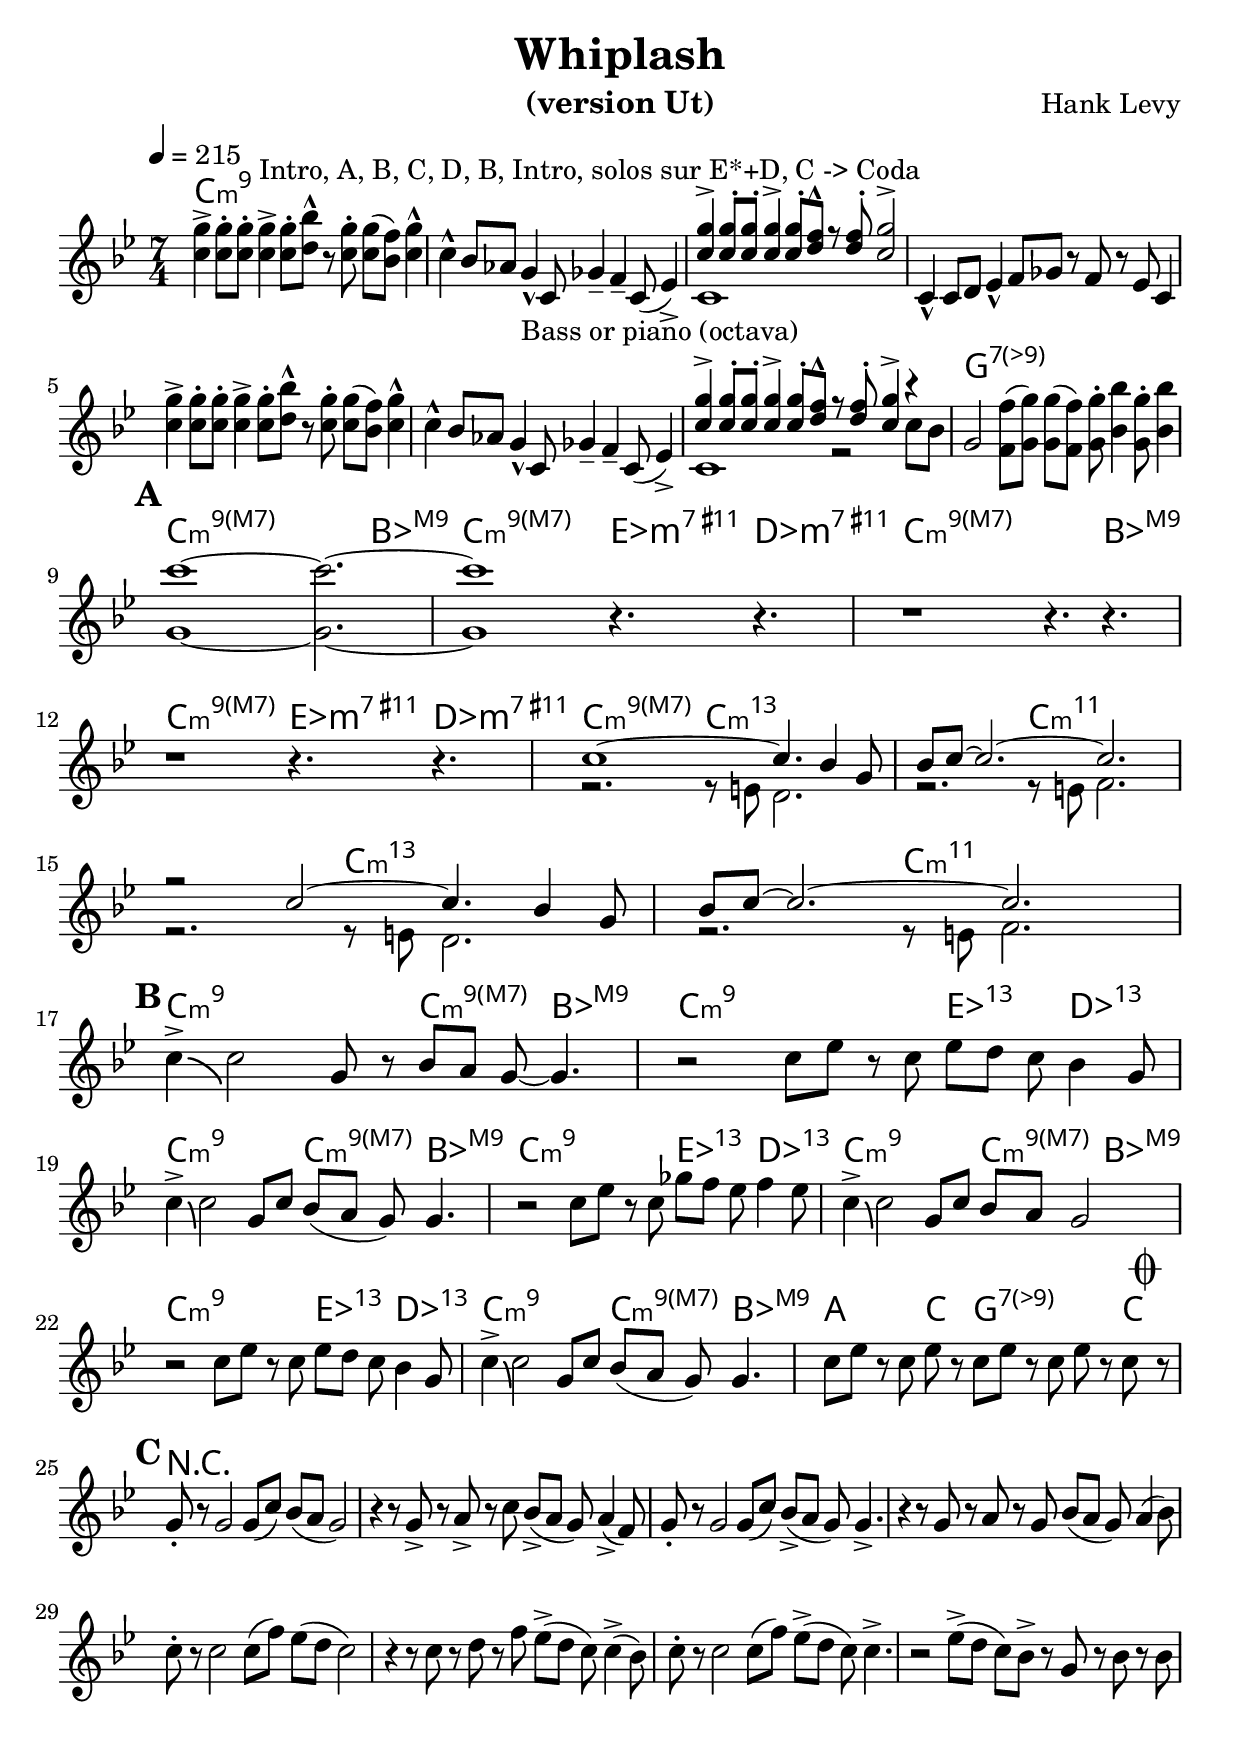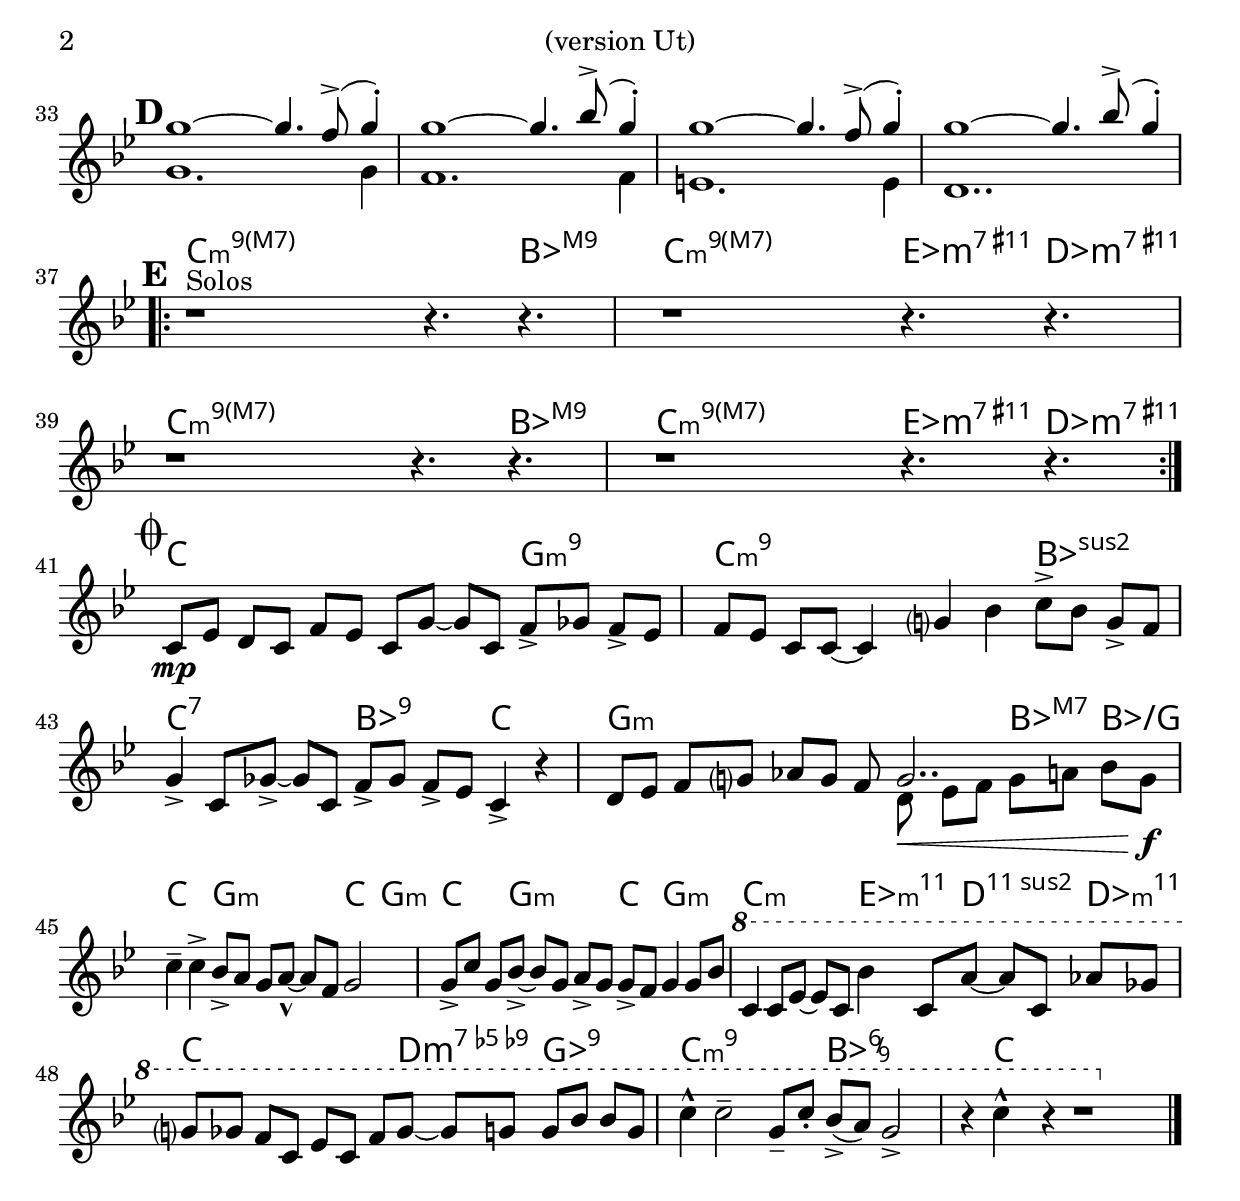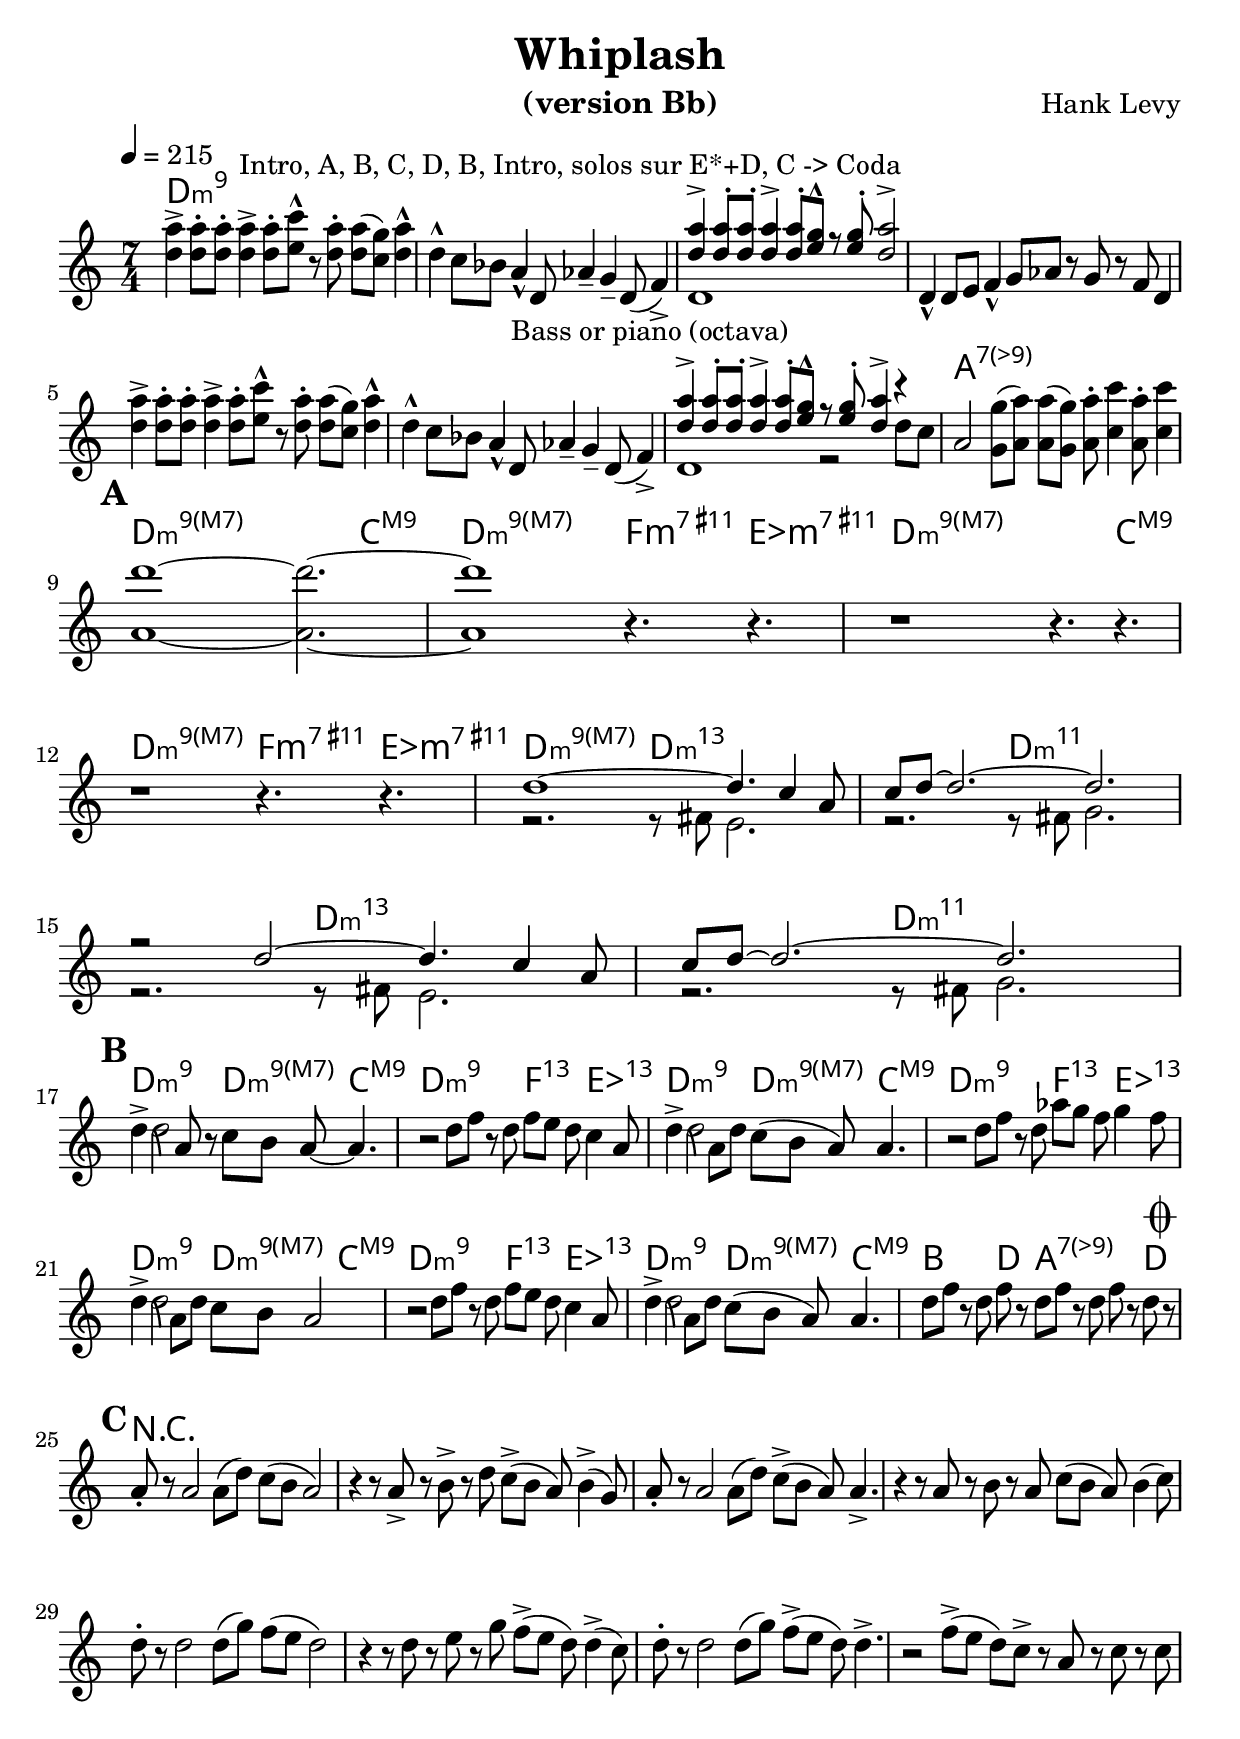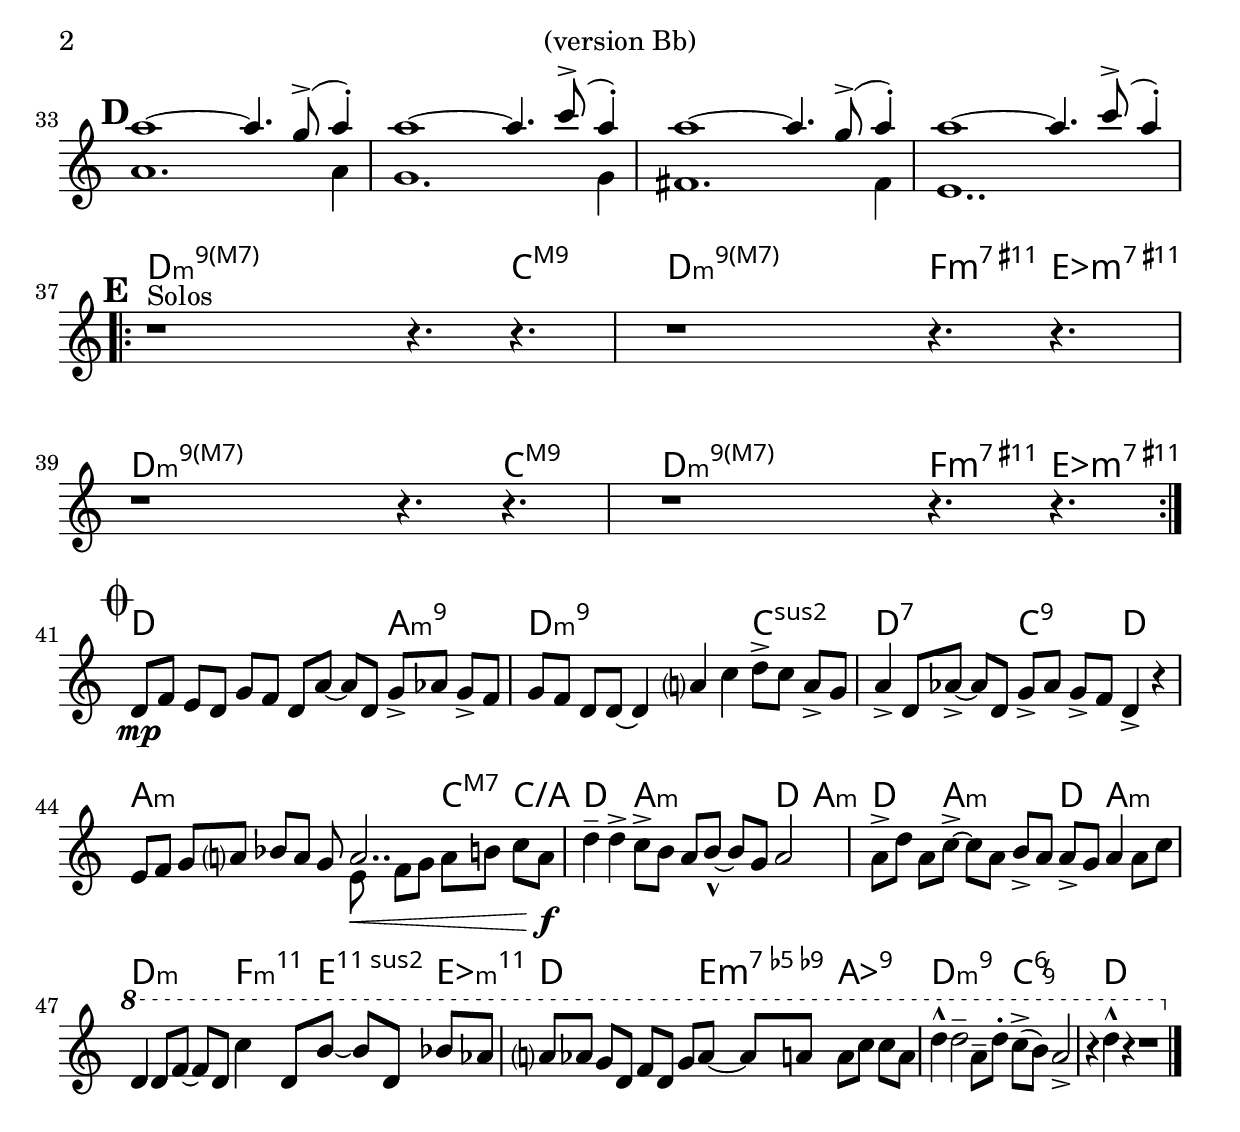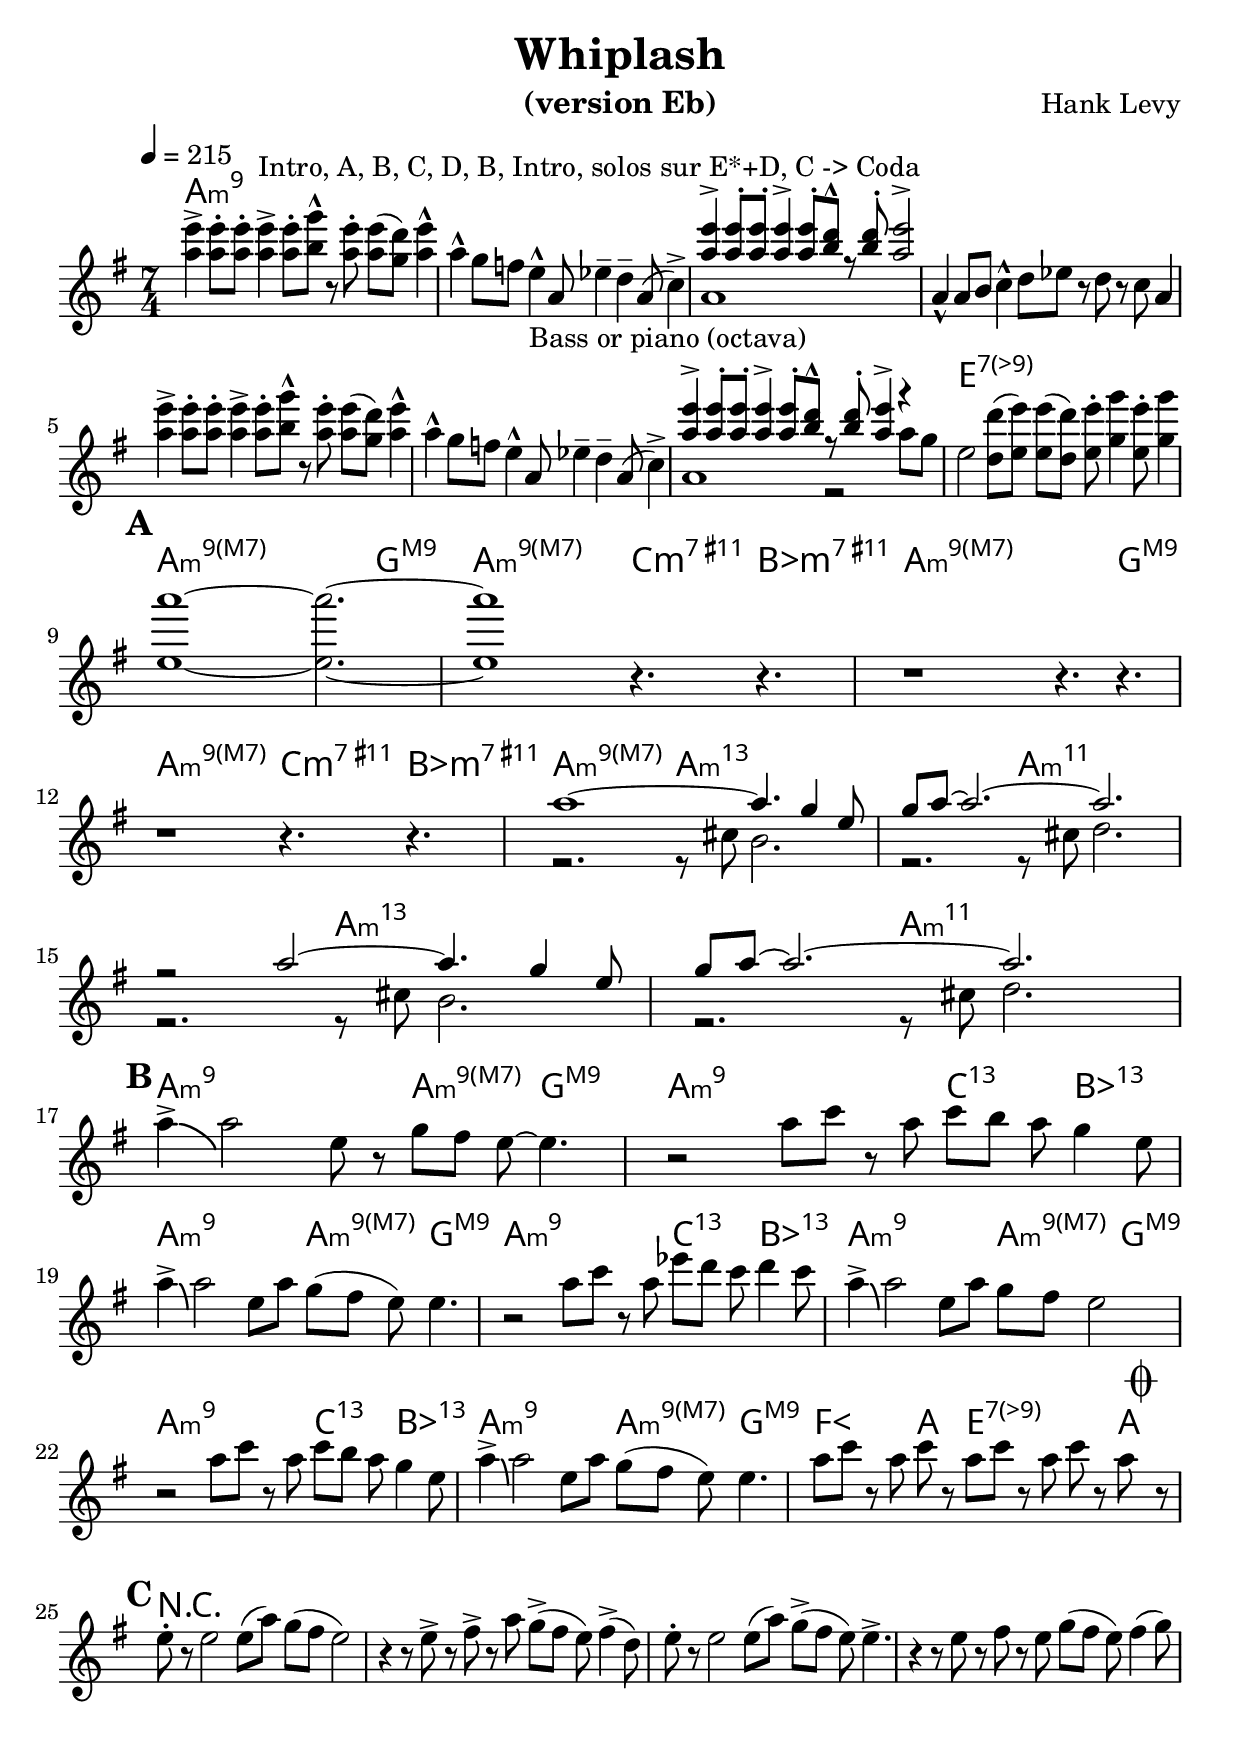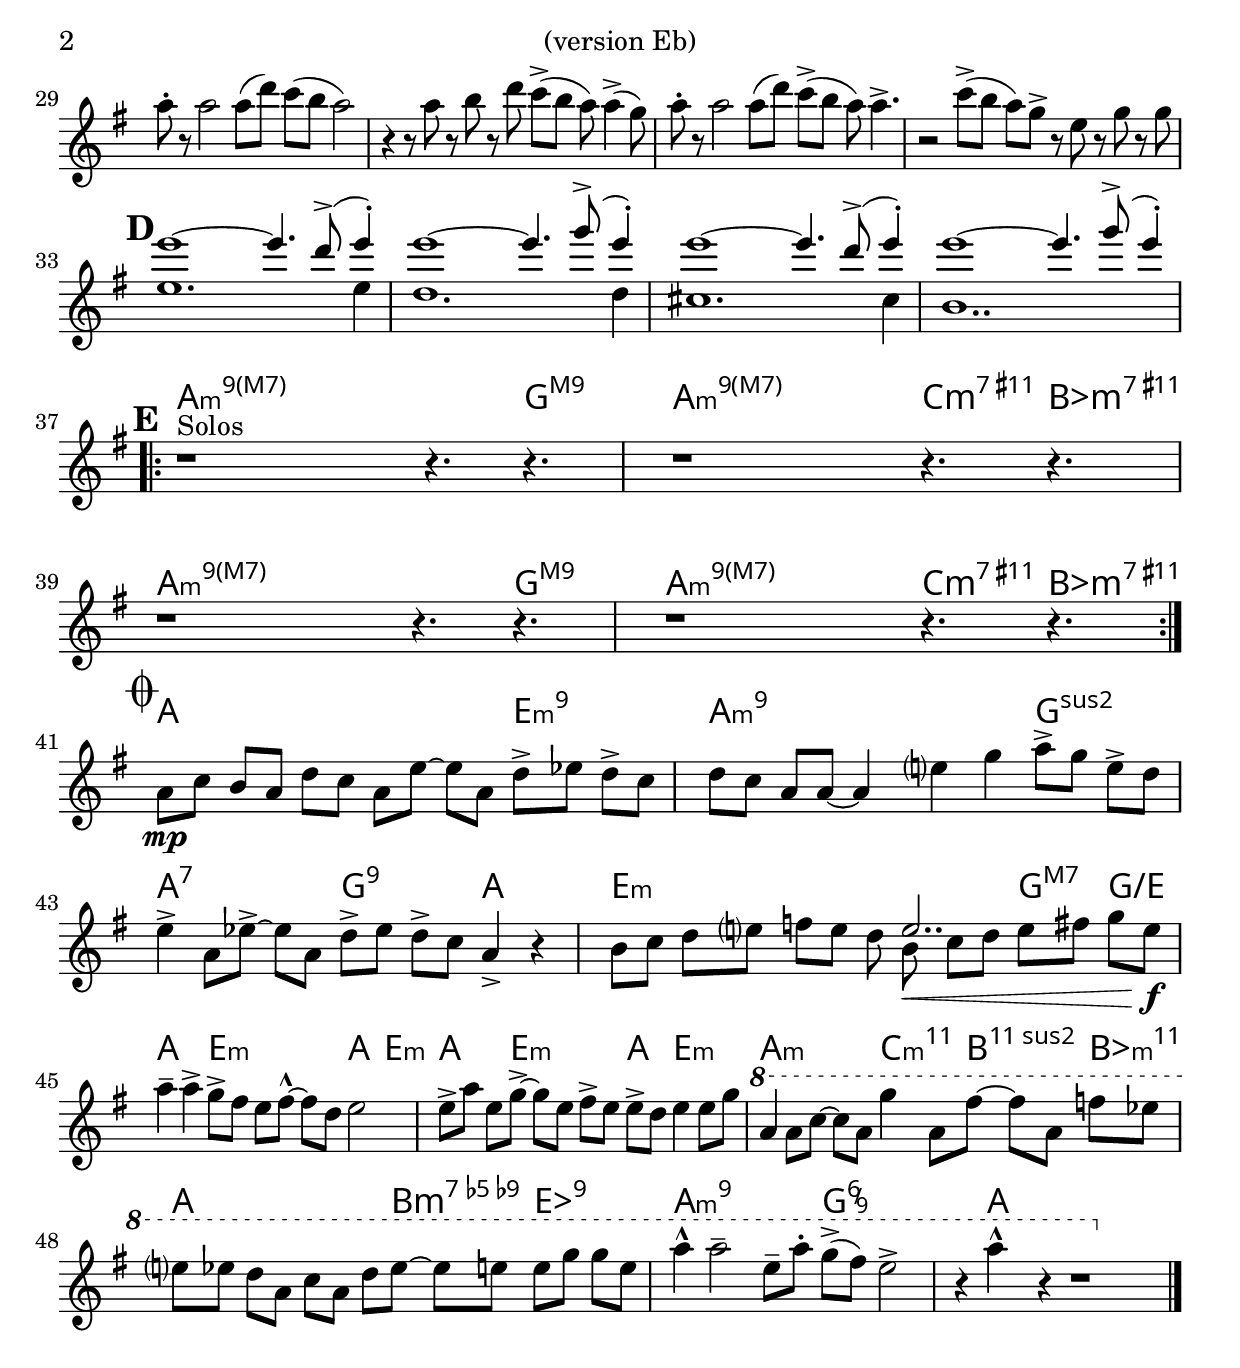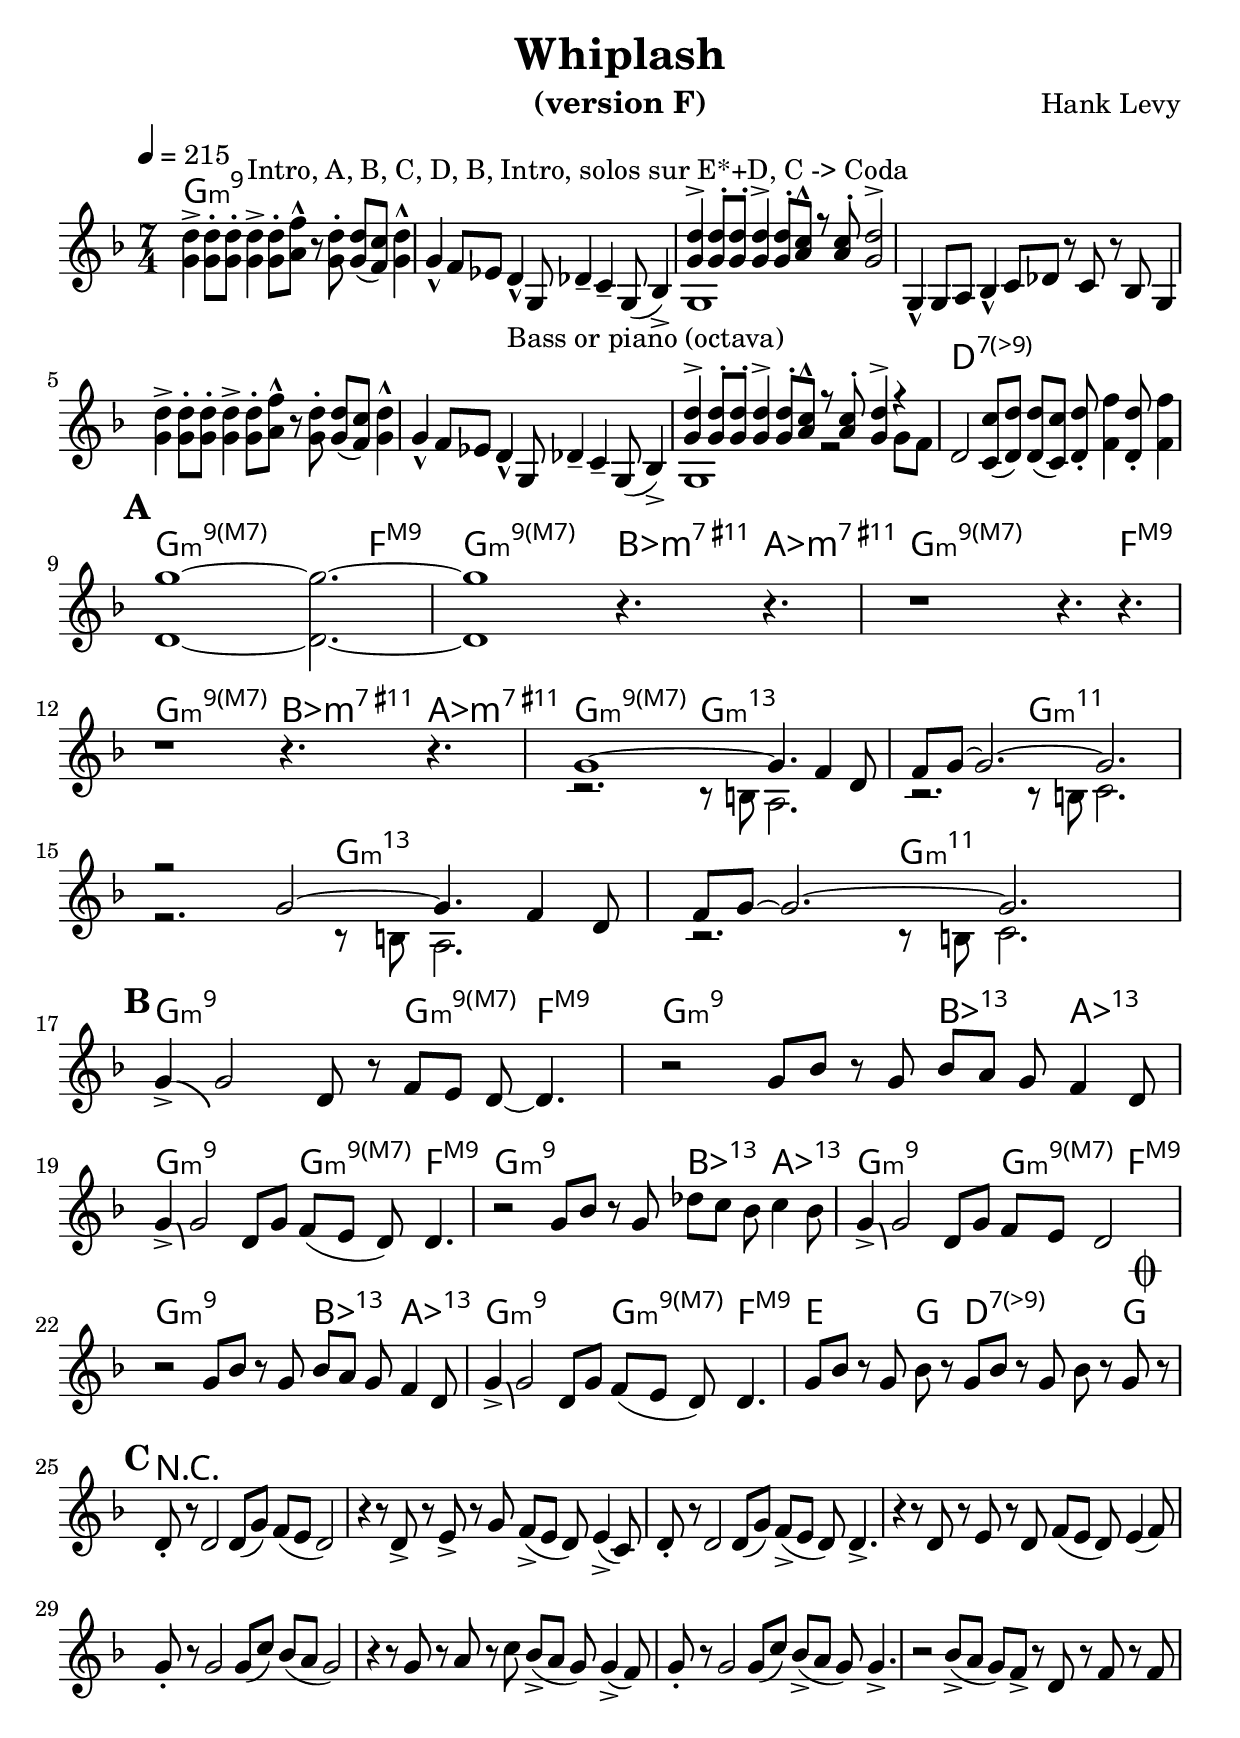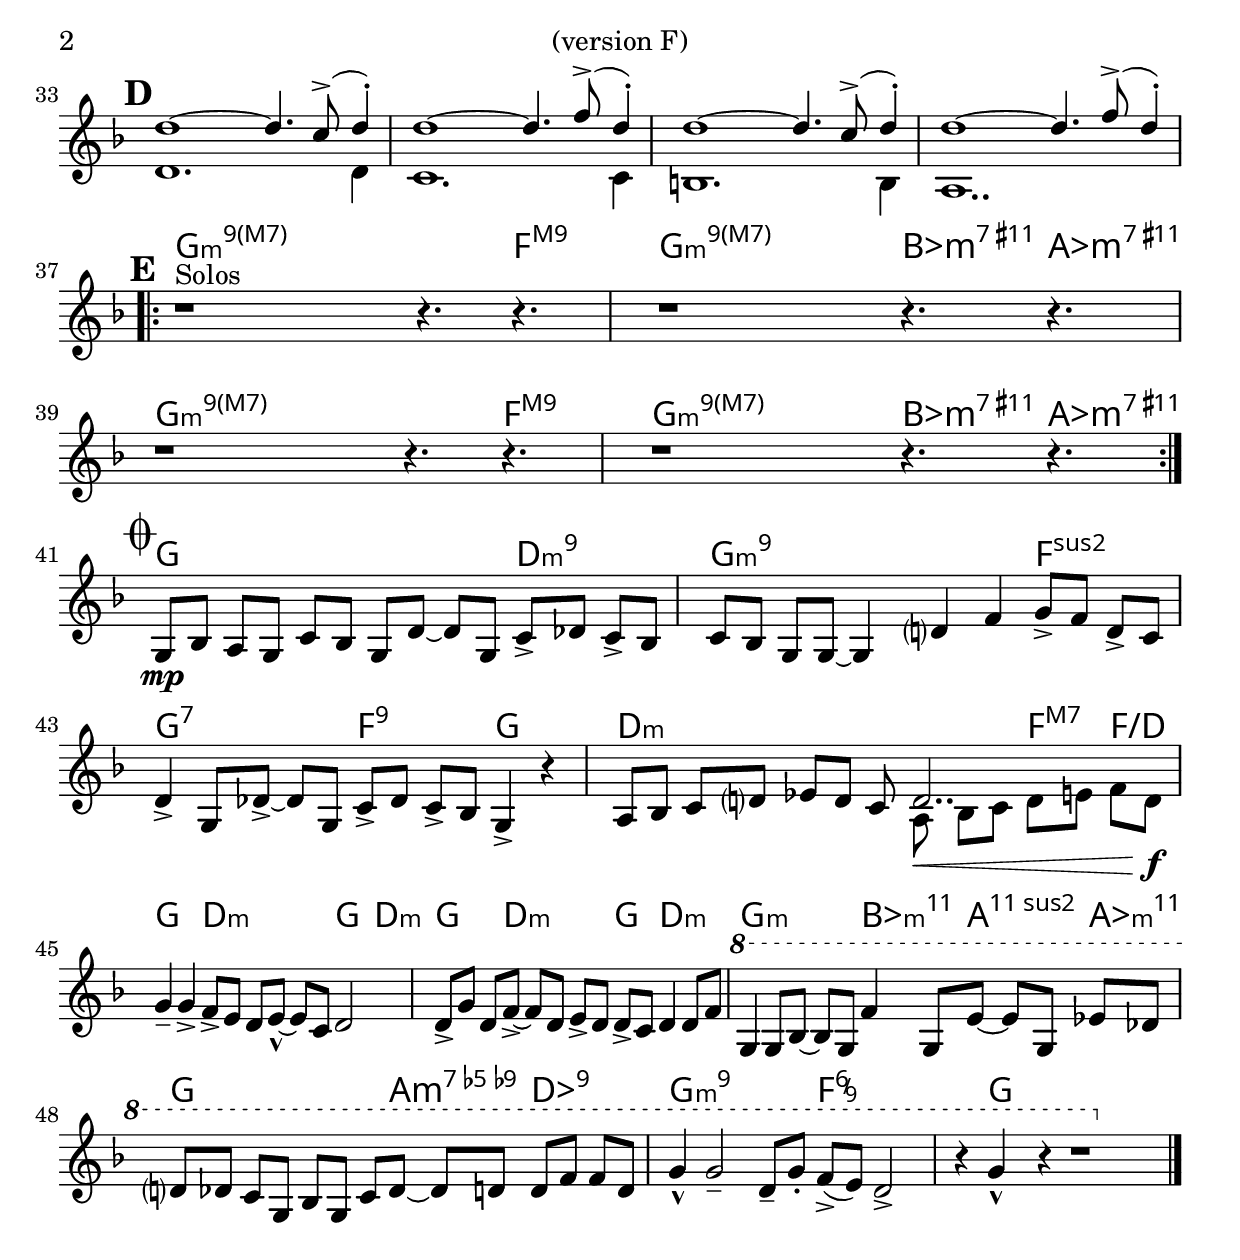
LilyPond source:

% Created on Mon Sep 20 15:23:38 CEST 2010
\version "2.22.0"

#(set-global-staff-size 24)
#(set-default-paper-size "a4")

\include "utils/AccordsJazzDefs.ly"

\paper { indent = 0\cm} 

\header {
	title = "Whiplash" 
 	composer = "Hank Levy"
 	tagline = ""

}


accords = \chords {
  c1:m9 s2. s1 s2. s1 s2.
  s1 s2. s1 s2. s1 s2.
  s1 s2. g1:9- s2. c1:m9.7+ s4. bes:9.7+
  c1:m9.7+ es4.:m9.11+ des:m9.11+
  c1:m9.7+ s4. bes:9.7+
  c1:m9.7+ es4.:m9.11+ des:m9.11+
  c2.:m9.7+ c:m13 s1 c:m11 s2. c:m13 s4
  s2. c1:m11
  c1:m9 c4.:m9.7+ bes:9.7+
  c1:m9 es4.:13 des:13
  c1:m9 c4.:m9.7+ bes:9.7+
  c1:m9 es4.:13 des:13
  c1:m9 c4.:m9.7+ bes:9.7+
  c1:m9 es4.:13 des:13
  c1:m9 c4.:m9.7+ bes:9.7+
  a2 c4 g2.:9- c4
  r1.. s s s s s s s
  s s s s
  \repeat volta 2 {
  c1:m9.7+ s4. bes:9.7+
  c1:m9.7+ es4.:m9.11+ des:m9.11+
  c1:m9.7+ s4. bes:9.7+
  c1:m9.7+ es4.:m9.11+ des:m9.11+
  }
  c1 s4 g2:m9 c1:m9 s4 bes2:sus2
  c2.:7 bes2:9 c g1:m s4 bes4:maj7 bes/g
  c2 g2.:m c4 g:m c4. g2:m s8 c4 g2:m c2.:m es4.:m11
  d:11sus2 des4:m11 c2 s4. d:m7.5-.9- ges2:9
  c1:m9 bes2.:6.9 s4 c
}

staffViolon = \new Staff {
	\time 7/4
	\tempo 4 = 215 
	\set Staff.midiInstrument = "trumpet"
	\key bes \major
	\clef treble
	\accidentalStyle "modern-cautionary"
	\relative c' { 	
 % Type notes here 
\compressEmptyMeasures
\set Timing.beamExceptions = #'()
<c' g'>4-> <c g'>8-. <c g'>-. <c g'>4->^"Intro, A, B, C, D, B, Intro, solos sur E*+D, C -> Coda"
<c g'>8-. <d bes'>-^ r <c g'>8-. <c g'>(
<bes f'>) <c g'>4-^
c4-^ bes8 aes g4-^_"Bass or piano (octava)"
c,8 ges'4-- f-- c8( es4->) 
<< { \voiceOne 
   <c' g'>4-> <c g'>8-. <c g'>-. <c g'>4->
<c g'>8-. <d f>-^ r <d f>-. <c g'>2->
}
  \new Voice { \voiceTwo c,1 }
>> \oneVoice
c4-^ c8 d es4-^ f8 ges r f r es c4
<c' g'>4-> <c g'>8-. <c g'>-. <c g'>4->
<c g'>8-. <d bes'>-^ r <c g'>8-. <c g'>(
<bes f'>) <c g'>4-^
c4-^ bes8 aes g4-^
c,8 ges'4-- f-- c8( es4->)
<< { \voiceOne 
   <c' g'>4-> <c g'>8-. <c g'>-. <c g'>4->
<c g'>8-. <d f>-^ r <d f>-. <c g'>4-> r
}
  \new Voice { \voiceTwo c,1 r2 c'8 bes}
>> \oneVoice
g2 <f f'>8( <g g'>) <g g'>8( <f f'>)
<g g'>-. <bes bes'>4 <g g'>8-. <bes bes'>4
\break
\mark \default
<g c'>1~  <g c'>2.~
<g c'>1 r4. r r1 r4. r r1 r4. r
<< { \voiceOne 
c1~ c4. bes4 g8 bes c~ c2.~ c
r2 c~ c4. bes4 g8
bes c~ c2.~ c
}
  \new Voice { \voiceTwo
r2. r8 e, d2. r2. r8 e f2.
r2. r8 e d2. r2. r8 e f2.
}
>> \oneVoice
\break
\mark \default
c'4-> \bendAfter # -4 c2 g8 r bes a g~ g4.
r2 c8 es r c es d c bes4 g8
c4-> \bendAfter # -4 c2 g8 c bes( a g) g4.
r2 c8 es r c ges' f es f4 es8
c4-> \bendAfter # -4 c2 g8 c bes a g2
r2 c8 es r c es d c bes4 g8
c4-> \bendAfter # -4 c2 g8 c bes( a g) g4.
c8 es r c es r c es r c es r c\mark \markup { \musicglyph "scripts.coda" }  r
\break
\mark \default
g8-. r g2 g8( c) bes( a g2)
r4 r8 g-> r a-> r c bes->( a g) a4->( f8)
g8-. r g2 g8( c) bes->( a g) g4.->
r4 r8 g r a r g bes( a g) a4( bes8)
c8-. r c2 c8( f) es( d c2)
r4 r8 c r d r f es->( d c) c4->( bes8)
c8-. r c2 c8( f) es->( d c) c4.->
r2 es8->( d c) bes-> r g r bes r bes
\break \mark \default
<< { \voiceOne 
     g'1~ g4. f8->( g4-.)
g1~ g4. bes8->( g4-.)
g1~ g4. f8->( g4-.)
g1~ g4. bes8->( g4-.)
}
  \new Voice { \voiceTwo 
        g,1. g4 f1. f4 e1. e4 d1..}
>> \oneVoice
\break \mark \default
\repeat volta 2 {
r1^"Solos" r4. r
\repeat unfold 3 {r1 r4. r}
}
\break
\mark \markup { \musicglyph "scripts.coda" } 
c8\mp es d c f[ es] c g'~ g c,8 f-> ges f-> es
f es c c~ c4  g' bes c8-> bes g-> f
g4-> c,8 ges'->~ ges c,8 f-> ges f-> es c4-> r
d8 es f g aes g f
<< { \voiceOne 
g2..
}
  \new Voice { \voiceTwo 
d8\< es f g a bes g\f}
>> \oneVoice
c4-- c-> bes8[-> a] g a-^~ a f8 g2
g8[-> c] g bes->~ bes g8 a-> g g-> f g4 g8 bes
\ottava #1 c4 c8 es~ es c8 bes'4 c,8 a'~ a c,8 aes' ges
g ges f c es c f ges~ ges g8 g bes bes g
c4-^ c2-- g8-- c-. bes->( a) g2->
r4 c-^ r r1
\bar "|."
	}
%c4^\markup{Essai} cis c cis
%\mark \markup {\musicglyph "scripts.coda" }
%c cis c c \break
%\mark \markup { \column % vspace avant solos si besoin
%  { " " 
%    " " 
%    " "
%  " "
%  " "}
% } 
% c c c c c c c c

}


theme = \staffViolon

\include "utils/books.ly"
